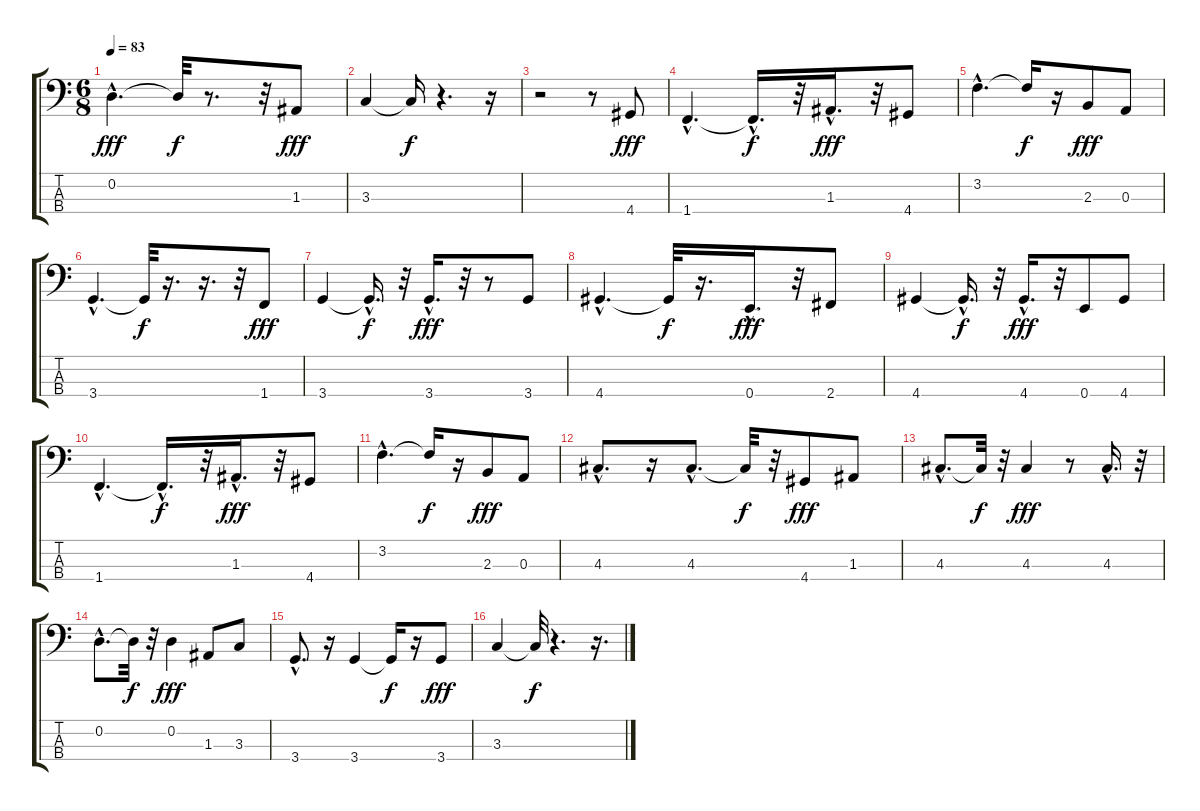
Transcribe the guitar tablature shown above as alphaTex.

\track "" {instrument electricbassfinger}
\staff {score tabs}
\tuning (G2 D2 A1 E1) {hide}
\ts (6 8)
\tempo 83
\clef f4
\ks c
0.2{hac}.4{d dy fff} 0.2{t}.32{dy f} r.8{d} r.32 1.3.8{dy fff} |
3.3.4 3.3{t}.16{dy f} r.4{d} r.16 |
r.2 r.8 4.4.8{dy fff} |
1.4{hac}.4{d} 1.4{hac t}.16{d dy f} r.32 1.3{hac}.16{d dy fff} r.32 4.4.8 |
3.2{hac}.4{d} 3.2{t}.16{dy f} r.16 2.3.8{dy fff} 0.3.8 |
3.4{hac}.4{d} 3.4{t}.32{dy f} r.16{d} r.16{d} r.32 1.4.8{dy fff} |
3.4.4 3.4{hac t}.16{d dy f} r.32 3.4{hac}.16{d dy fff} r.32 r.8 3.4.8 |
4.4{hac}.4{d} 4.4{t}.32{dy f} r.16{d} 0.4{hac}.16{d dy fff} r.32 2.4.8 |
4.4.4 4.4{hac t}.16{d dy f} r.32 4.4{hac}.16{d dy fff} r.32 0.4.8 4.4.8 |
1.4{hac}.4{d} 1.4{hac t}.16{d dy f} r.32 1.3{hac}.16{d dy fff} r.32 4.4.8 |
3.2{hac}.4{d} 3.2{t}.16{dy f} r.16 2.3.8{dy fff} 0.3.8 |
4.3{hac}.8{d} r.16 4.3{hac}.8{d} 4.3{t}.32{dy f} r.32 4.4.8{dy fff} 1.3.8 |
4.3{hac}.8{d} 4.3{t}.32{dy f} r.32 4.3.4{dy fff} r.8 4.3{hac}.16{d} r.32 |
0.2{hac}.8{d} 0.2{t}.32{dy f} r.32 0.2.4{dy fff} 1.3.8 3.3.8 |
3.4{hac}.8{d} r.16 3.4.4 3.4{t}.16{dy f} r.16 3.4.8{dy fff} |
3.3.4 3.3{t}.32{dy f} r.4{d} r.16{d}
